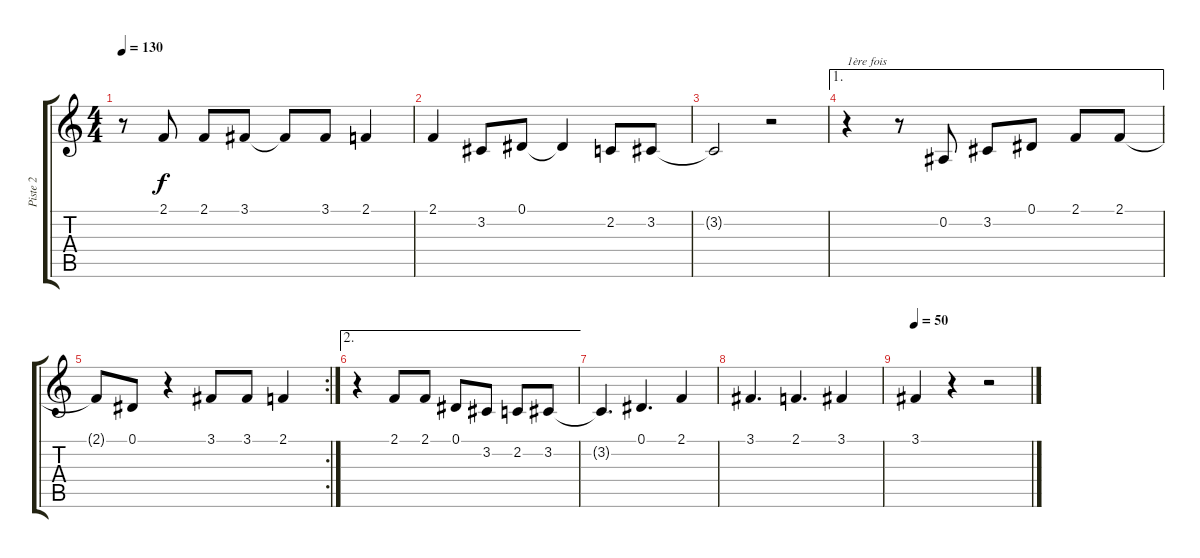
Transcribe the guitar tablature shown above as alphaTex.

\track ("Piste 2" "Piste 2") {instrument altosax}
\staff {score tabs}
\tuning (Eb4 Bb3 Gb3 Db3 Ab2 Eb2) {hide}
\ts (4 4)
\tempo 130
\clef g2
\ks c
r.8{dy f} 2.1.8 2.1.8 3.1.8 3.1{t}.8 3.1.8 2.1.4 |
2.1.4 3.2.8 0.1.8 0.1{t}.4 2.2.8 3.2.8 |
3.2{t}.2 r.2 |
\ae 1
r.4{txt "1ère fois"} r.8 0.2.8 3.2.8 0.1.8 2.1.8 2.1.8 |
\rc 2
2.1{t}.8 0.1.8 r.4 3.1.8 3.1.8 2.1.4 |
\ae 2
r.4 2.1.8 2.1.8 0.1.8 3.2.8 2.2.8 3.2.8 |
3.2{t}.4{d} 0.1.4{d} 2.1.4 |
3.1.4{d} 2.1.4{d} 3.1.4 |
\tempo 50
3.1.4 r.4 r.2
